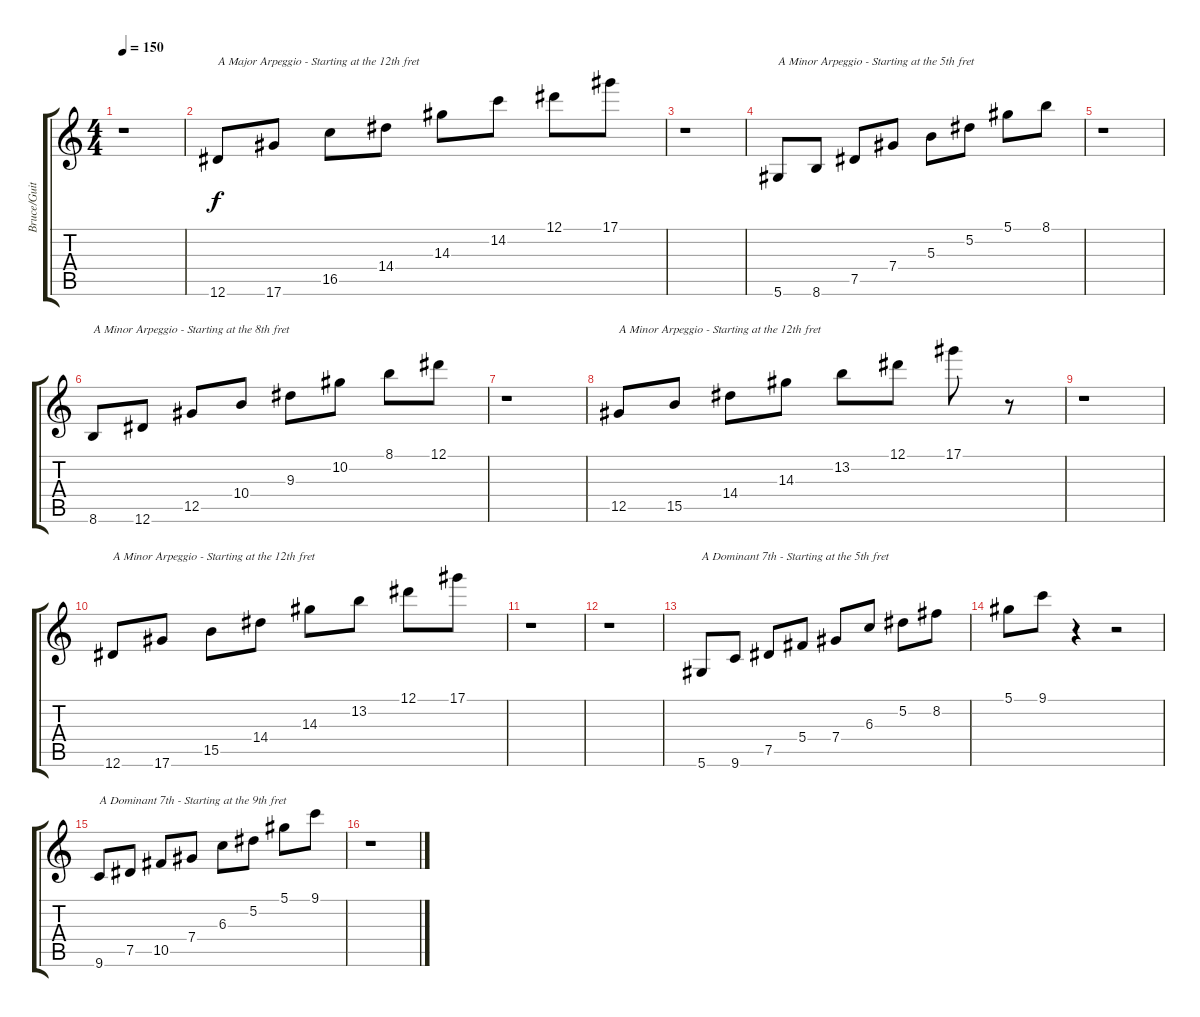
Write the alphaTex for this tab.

\track ("Bruce/Guitar D#" "Bruce/Guit") {instrument distortionguitar}
\staff {score tabs}
\tuning (Eb4 Bb3 Gb3 Db3 Ab2 Eb2) {hide}
\ts (4 4)
\tempo 150
\clef g2
\ks c
r.1{dy f} |
12.6.8{txt "A Major Arpeggio - Starting at the 12th fret"} 17.6.8 16.5.8 14.4.8 14.3.8 14.2.8 12.1.8 17.1.8 |
r.1 |
5.6.8{txt "A Minor Arpeggio - Starting at the 5th fret"} 8.6.8 7.5.8 7.4.8 5.3.8 5.2.8 5.1.8 8.1.8 |
r.1 |
8.6.8{txt "A Minor Arpeggio - Starting at the 8th fret"} 12.6.8 12.5.8 10.4.8 9.3.8 10.2.8 8.1.8 12.1.8 |
r.1 |
12.5.8{txt "A Minor Arpeggio - Starting at the 12th fret"} 15.5.8 14.4.8 14.3.8 13.2.8 12.1.8 17.1.8 r.8 |
r.1 |
12.6.8{txt "A Minor Arpeggio - Starting at the 12th fret"} 17.6.8 15.5.8 14.4.8 14.3.8 13.2.8 12.1.8 17.1.8 |
r.1 |
r.1 |
5.6.8{txt "A Dominant 7th - Starting at the 5th fret"} 9.6.8 7.5.8 5.4.8 7.4.8 6.3.8 5.2.8 8.2.8 |
5.1.8 9.1.8 r.4 r.2 |
9.6.8{txt "A Dominant 7th - Starting at the 9th fret"} 7.5.8 10.5.8 7.4.8 6.3.8 5.2.8 5.1.8 9.1.8 |
r.1
